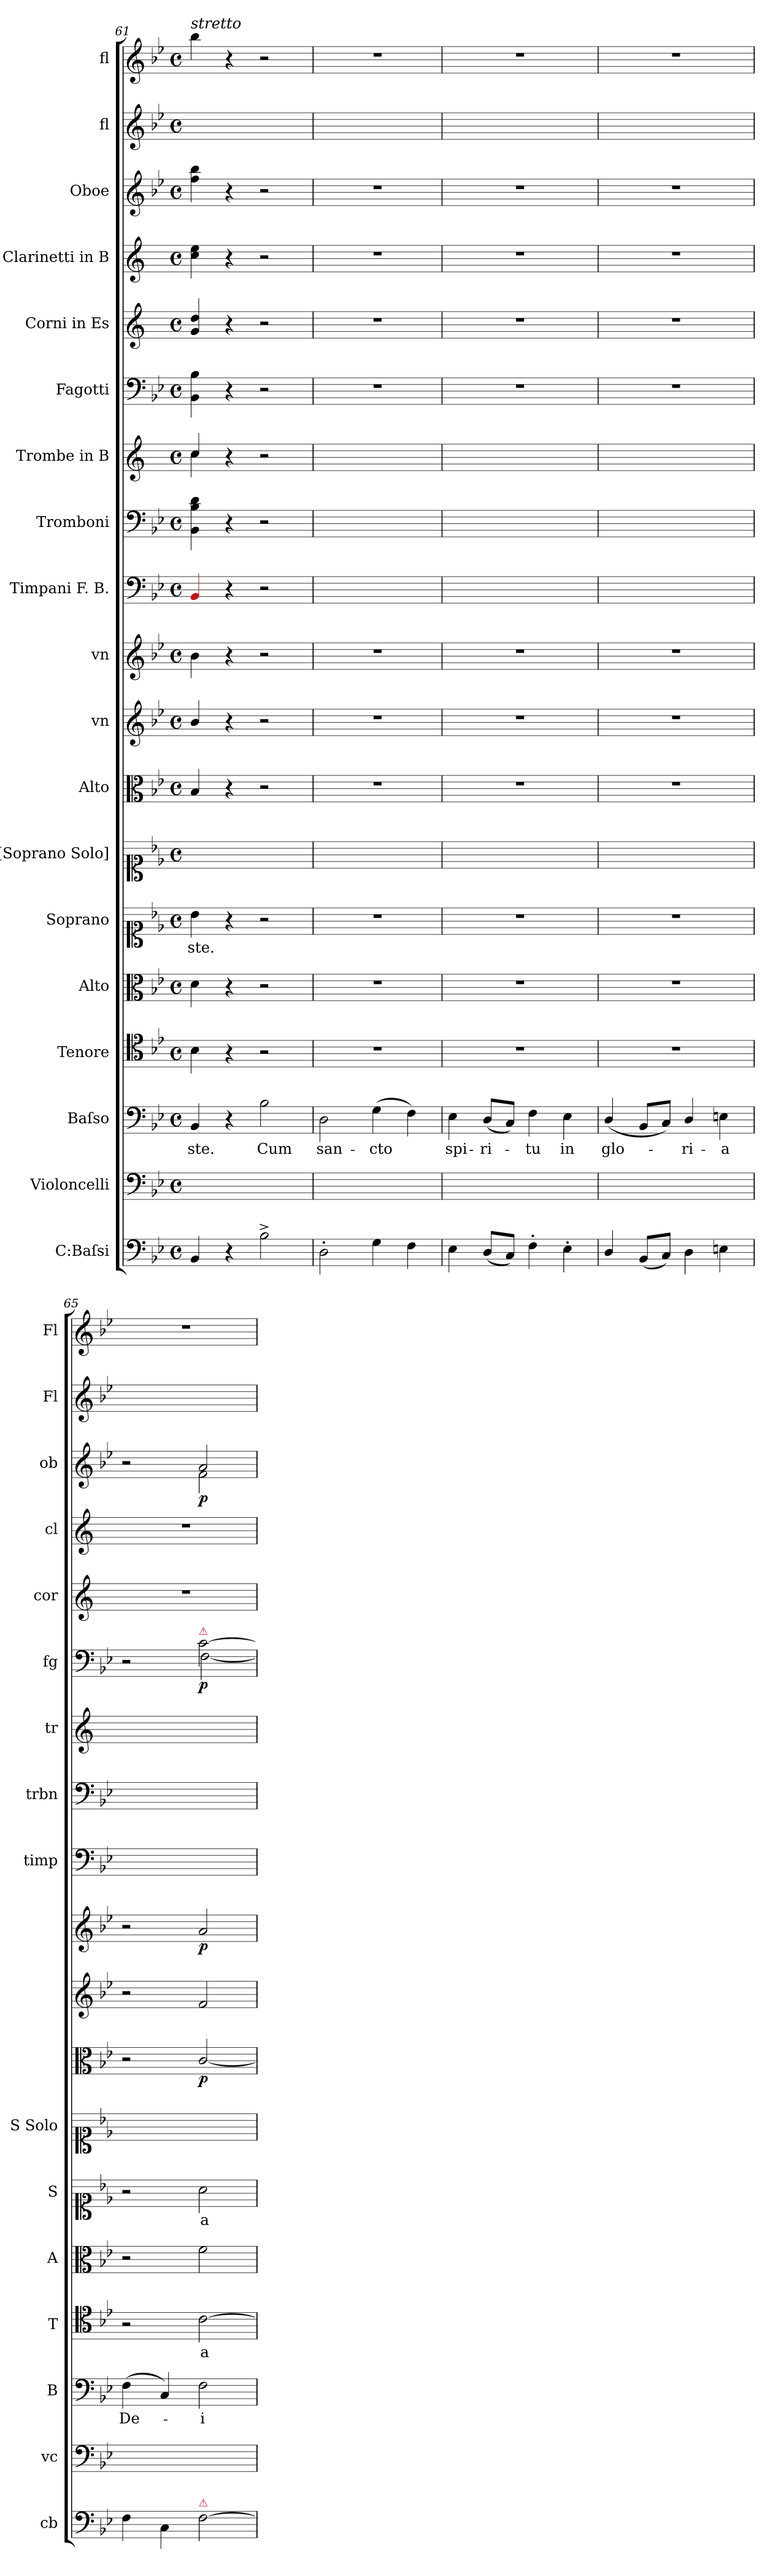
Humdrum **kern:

**kern	**kern	**kern	**text	**kern	**text	**kern	**kern	**text	**kern	**kern	**dynam	**kern	**kern	**dynam	**kern	**kern	**kern	**kern	**dynam	**kern	**kern	**kern	**dynam	**kern	**kern
*part19	*part18	*part17	*part17	*part16	*part16	*part15	*part14	*part14	*part13	*part12	*part12	*part11	*part10	*part10	*part9	*part8	*part7	*part6	*part6	*part5	*part4	*part3	*part3	*part2	*part1
*staff19	*staff18	*staff17	*staff17	*staff16	*staff16	*staff15	*staff14	*staff14	*staff13	*staff12	*staff12	*staff11	*staff10	*staff10	*staff9	*staff8	*staff7	*staff6	*staff6	*staff5	*staff4	*staff3	*staff3	*staff2	*staff1
*I"C:Baſsi	*I"Violoncelli	*I"Baſso	*	*I"Tenore	*	*I"Alto	*I"Soprano	*	*I"[Soprano Solo]	*I"Alto	*	*I"vn	*I"vn	*	*I"Timpani F. B.	*I"Tromboni	*I"Trombe in B	*I"Fagotti	*	*I"Corni in Es	*I"Clarinetti in B	*I"Oboe	*	*I"fl	*I"fl
*I'cb	*I'vc	*I'B	*	*I'T	*	*I'A	*I'S	*	*I'S Solo	*	*	*	*	*	*I'timp	*I'trbn	*I'tr	*I'fg	*	*I'cor	*I'cl	*I'ob	*	*I'Fl	*I'Fl
*clefF4	*clefF4	*clefF4	*	*clefC4	*	*clefC3	*clefC1	*	*clefC1	*clefC3	*	*clefG2	*clefG2	*	*clefF4	*clefF4	*clefG2	*clefF4	*	*clefG2	*clefG2	*clefG2	*	*clefG2	*clefG2
*	*	*	*	*	*	*	*	*	*	*	*	*	*	*	*	*	*ITrd1c2	*	*	*ITrd5c9	*ITrd1c2	*	*	*	*
*k[b-e-]	*k[b-e-]	*k[b-e-]	*	*k[b-e-]	*	*k[b-e-]	*k[b-e-]	*	*k[b-e-]	*k[b-e-]	*	*k[b-e-]	*k[b-e-]	*	*k[b-e-]	*k[b-e-]	*k[b-e-]	*k[b-e-]	*	*k[b-e-a-]	*k[b-e-]	*k[b-e-]	*	*k[b-e-]	*k[b-e-]
*M4/4	*M4/4	*M4/4	*	*M4/4	*	*M4/4	*M4/4	*	*M4/4	*M4/4	*	*M4/4	*M4/4	*	*M4/4	*M4/4	*M4/4	*M4/4	*	*M4/4	*M4/4	*M4/4	*	*M4/4	*M4/4
*met(c)	*met(c)	*met(c)	*	*met(c)	*	*met(c)	*met(c)	*	*met(c)	*met(c)	*	*met(c)	*met(c)	*	*met(c)	*met(c)	*met(c)	*met(c)	*	*met(c)	*met(c)	*met(c)	*	*met(c)	*met(c)
=61	=61	=61	=61	=61	=61	=61	=61	=61	=61	=61	=61	=61	=61	=61	=61	=61	=61	=61	=61	=61	=61	=61	=61	=61	=61
*	*	*	*	*	*	*	*	*	*	*	*	*	*	*	*	*	*^	*	*	*	*	*	*	*	*
!	!	!	!	!	!	!	!	!	!	!	!	!	!	!	!	!	!	!	!	!	!	!	!	!	!	!LO:TX:a:i:t=stretto
4BB-/	1ryy	4BB-/	-ste.	4B-\	.	4d\	4b-\	-ste.	1ryy	4B-/	.	4b-/	4b-\	.	4Rg/	4BB-\ 4B-\ 4d\	4b-/	4b-\	4BB-\ 4B-\	.	4B-/ 4f/	4b-\ 4dd\	4ff\ 4bb-\	.	1ryy	4bb-\
4r	.	4r	.	4r	.	4r	4r	.	.	4r	.	4r	4r	.	4r	4r	4r	4ryy	4r	.	4r	4r	4r	.	.	4r
2B-^<\	.	2B-\	Cum	2r	.	2r	2r	.	.	2r	.	2r	2r	.	2r	2r	2r	2ryy	2r	.	2r	2r	2r	.	.	2r
*	*	*	*	*	*	*	*	*	*	*	*	*	*	*	*	*	*v	*v	*	*	*	*	*	*	*	*
=62	=62	=62	=62	=62	=62	=62	=62	=62	=62	=62	=62	=62	=62	=62	=62	=62	=62	=62	=62	=62	=62	=62	=62	=62	=62
2D'\	1ryy	2D\	san-	1r	.	1r	1r	.	1ryy	1r	.	1r	1r	.	1ryy	1ryy	1ryy	1r	.	1r	1r	1r	.	1ryy	1r
4G\	.	(4G\	-cto	.	.	.	.	.	.	.	.	.	.	.	.	.	.	.	.	.	.	.	.	.	.
4F\	.	4F\)	.	.	.	.	.	.	.	.	.	.	.	.	.	.	.	.	.	.	.	.	.	.	.
=63	=63	=63	=63	=63	=63	=63	=63	=63	=63	=63	=63	=63	=63	=63	=63	=63	=63	=63	=63	=63	=63	=63	=63	=63	=63
4E-\	1ryy	4E-\	spi-	1r	.	1r	1r	.	1ryy	1r	.	1r	1r	.	1ryy	1ryy	1ryy	1r	.	1r	1r	1r	.	1ryy	1r
(8D/L	.	(>8D/L	-ri-	.	.	.	.	.	.	.	.	.	.	.	.	.	.	.	.	.	.	.	.	.	.
8C/J)	.	8C/J)	.	.	.	.	.	.	.	.	.	.	.	.	.	.	.	.	.	.	.	.	.	.	.
4F'\	.	4F\	-tu	.	.	.	.	.	.	.	.	.	.	.	.	.	.	.	.	.	.	.	.	.	.
4E-'\	.	4E-\	in	.	.	.	.	.	.	.	.	.	.	.	.	.	.	.	.	.	.	.	.	.	.
=64	=64	=64	=64	=64	=64	=64	=64	=64	=64	=64	=64	=64	=64	=64	=64	=64	=64	=64	=64	=64	=64	=64	=64	=64	=64
4D/	1ryy	(4D/	glo-	1r	.	1r	1r	.	1ryy	1r	.	1r	1r	.	1ryy	1ryy	1ryy	1r	.	1r	1r	1r	.	1ryy	1r
(8BB-/L	.	8BB-/L	.	.	.	.	.	.	.	.	.	.	.	.	.	.	.	.	.	.	.	.	.	.	.
8C/J)	.	8C/J)	.	.	.	.	.	.	.	.	.	.	.	.	.	.	.	.	.	.	.	.	.	.	.
4D\	.	4D/	-ri-	.	.	.	.	.	.	.	.	.	.	.	.	.	.	.	.	.	.	.	.	.	.
4En\	.	4En\	-a	.	.	.	.	.	.	.	.	.	.	.	.	.	.	.	.	.	.	.	.	.	.
=65	=65	=65	=65	=65	=65	=65	=65	=65	=65	=65	=65	=65	=65	=65	=65	=65	=65	=65	=65	=65	=65	=65	=65	=65	=65
*	*	*	*	*	*	*	*	*	*	*	*	*	*	*	*	*	*	*^	*	*	*	*^	*	*	*
4F\	1ryy	(4F\	De-	2r	.	2r	2r	.	1ryy	2r	.	2r	2r	.	1ryy	1ryy	1ryy	2r	2ryy	.	1r	1r	2r	2ryy	.	1ryy	1r
4C\	.	4C/)	.	.	.	.	.	.	.	.	.	.	.	.	.	.	.	.	.	.	.	.	.	.	.	.	.
!	!	!	!	!	!	!	!	!	!	!	!	!	!	!	!	!	!	!LO:TX:a:color=crimson:t=⚠	!	!	!	!	!	!	!	!	!
!LO:TX:a:color=crimson:t=⚠	!	!	!	!	!	!	!	!	!	!	!	!	!	!	!	!	!	!	!	!	!	!	!	!	!	!	!
[2F\	.	2F\	-i	[2c\	a-	2f\	2a\	a	.	[<2c/	p	2f/	2a/	p	.	.	.	[2c\	[2F\	p	.	.	2a/	2f\	p	.	.
*	*	*	*	*	*	*	*	*	*	*	*	*	*	*	*	*	*	*v	*v	*	*	*	*v	*v	*	*	*
=	=	=	=	=	=	=	=	=	=	=	=	=	=	=	=	=	=	=	=	=	=	=	=	=	=
*-	*-	*-	*-	*-	*-	*-	*-	*-	*-	*-	*-	*-	*-	*-	*-	*-	*-	*-	*-	*-	*-	*-	*-	*-	*-
